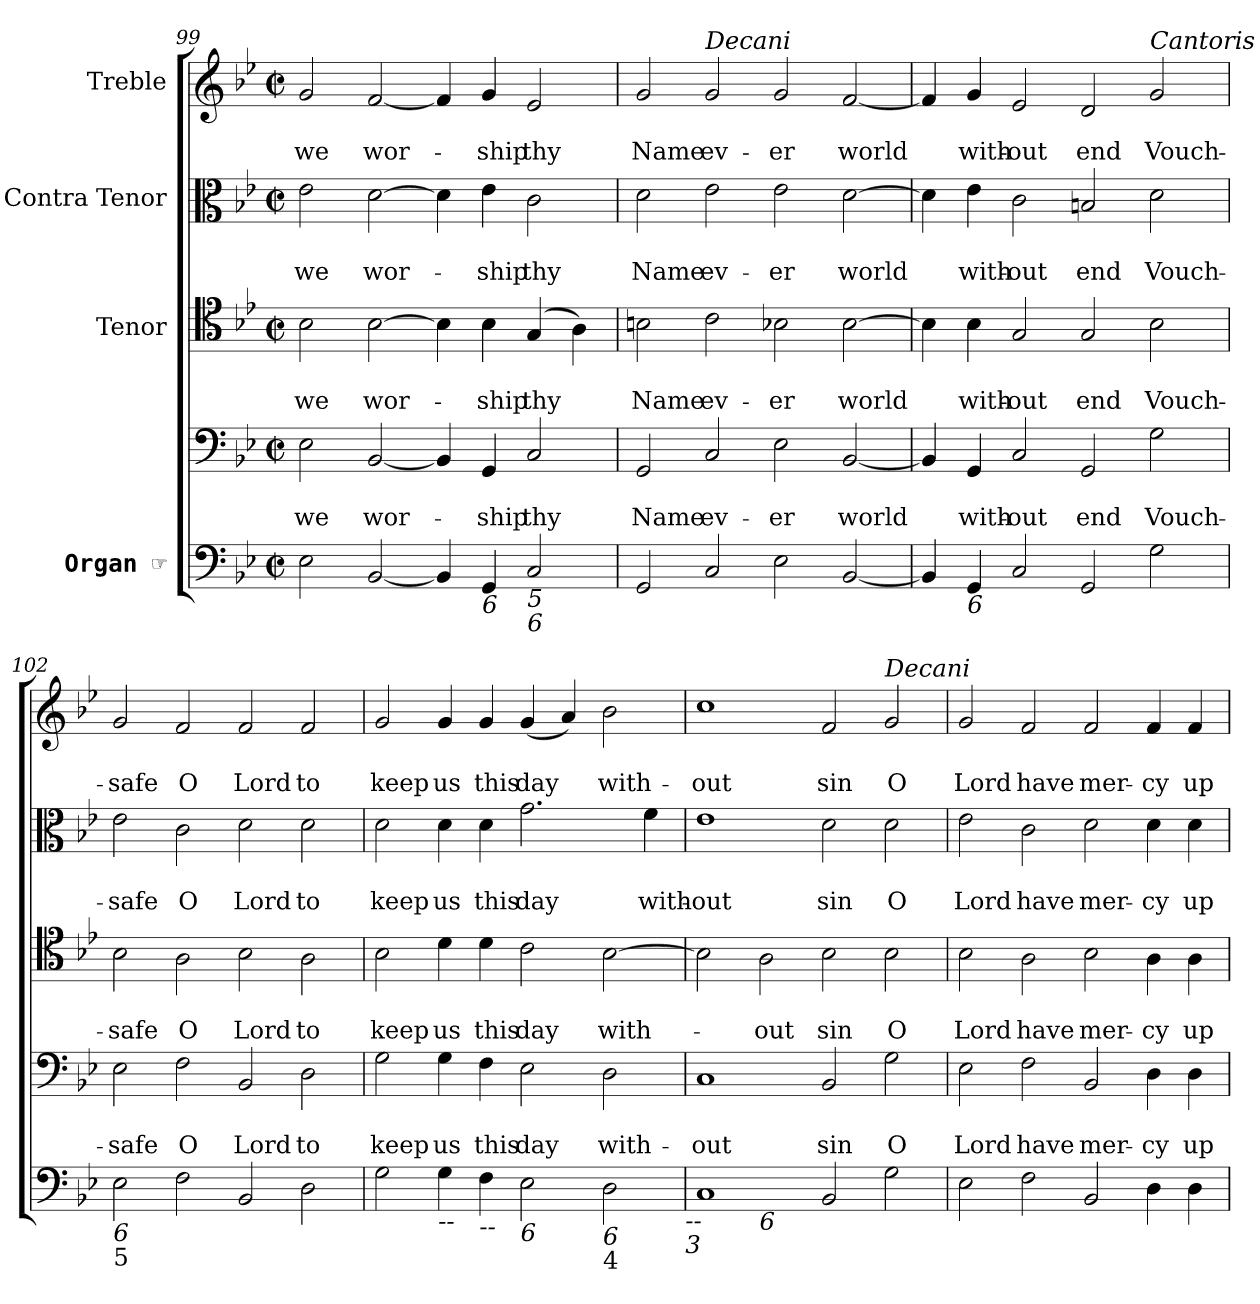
**kern	**kern	**text	**text	**kern	**text	**text	**kern	**text	**text	**kern	**text	**text
*part5	*part4	*part4	*part4	*part3	*part3	*part3	*part2	*part2	*part2	*part1	*part1	*part1
*staff5	*staff4	*staff4	*staff4	*staff3	*staff3	*staff3	*staff2	*staff2	*staff2	*staff1	*staff1	*staff1
*I"Organ     ☞	*	*	*	*I"Tenor	*	*	*I"Contra  Tenor	*	*	*I"Treble	*	*
*clefF4	*clefF4	*	*	*clefC4	*	*	*clefC3	*	*	*clefG2	*	*
*k[b-e-]	*k[b-e-]	*	*	*k[b-e-]	*	*	*k[b-e-]	*	*	*k[b-e-]	*	*
*g:	*g:	*	*	*g:	*	*	*g:	*	*	*g:	*	*
*M2/2	*M2/2	*	*	*M2/2	*	*	*M2/2	*	*	*M2/2	*	*
*met(c|)	*met(c|)	*	*	*met(c|)	*	*	*met(c|)	*	*	*met(c|)	*	*
=99	=99	=99	=99	=99	=99	=99	=99	=99	=99	=99	=99	=99
!	!	!	!LO:LY:b	!	!	!LO:LY:b	!	!	!LO:LY:b	!	!	!LO:LY:b
2E-\	2E-\	.	we	2B-\	.	we	2e-\	.	we	2g/	.	we
!	!	!	!LO:LY:b	!	!	!LO:LY:b	!	!	!LO:LY:b	!	!	!LO:LY:b
[2BB-/	[2BB-/	.	wor-	[2B-\	.	wor-	[2d\	.	wor-	[2f/	.	wor-
4BB-/]	4BB-/]	.	.	4B-\]	.	.	4d\]	.	.	4f/]	.	.
!LO:TX:b:i:t=6	!	!	!	!	!	!	!	!	!	!	!	!
!	!	!	!LO:LY:b	!	!	!LO:LY:b	!	!	!LO:LY:b	!	!	!LO:LY:b
4GG/	4GG/	.	-ship	4B-\	.	-ship	4e-\	.	-ship	4g/	.	-ship
!LO:TX:b:i:t=5	!	!	!	!	!	!	!	!	!	!	!	!
!LO:TX:b:i:t=6	!	!	!	!	!	!	!	!	!	!	!	!
!	!	!	!LO:LY:b	!	!	!LO:LY:b	!	!	!LO:LY:b	!	!	!LO:LY:b
2C/	2C/	.	thy	(4G/	.	thy	2c\	.	thy	2e-/	.	thy
.	.	.	.	4A\)	.	.	.	.	.	.	.	.
!!LO:PB:g=z
=100	=100	=100	=100	=100	=100	=100	=100	=100	=100	=100	=100	=100
!	!	!	!LO:LY:b	!	!	!LO:LY:b	!	!	!LO:LY:b	!	!	!LO:LY:b
2GG/	2GG/	.	Name	2Bn\	.	Name	2d\	.	Name	2g/	.	Name
!	!	!	!	!	!	!	!	!	!	!LO:TX:a:i:t=Decani	!	!
!	!	!	!LO:LY:b	!	!	!LO:LY:b	!	!	!LO:LY:b	!	!	!LO:LY:b
2C/	2C/	.	ev-	2c\	.	ev-	2e-\	.	ev-	2g/	.	ev-
!	!	!	!LO:LY:b	!	!	!LO:LY:b	!	!	!LO:LY:b	!	!	!LO:LY:b
2E-\	2E-\	.	-er	2B-X\	.	-er	2e-\	.	-er	2g/	.	-er
!	!	!	!LO:LY:b	!	!	!LO:LY:b	!	!	!LO:LY:b	!	!	!LO:LY:b
[2BB-/	[2BB-/	.	world	[2B-\	.	world	[2d\	.	world	[2f/	.	world
=101	=101	=101	=101	=101	=101	=101	=101	=101	=101	=101	=101	=101
4BB-/]	4BB-/]	.	.	4B-\]	.	.	4d\]	.	.	4f/]	.	.
!LO:TX:b:i:t=6	!	!	!	!	!	!	!	!	!	!	!	!
!	!	!	!LO:LY:b	!	!	!LO:LY:b	!	!	!LO:LY:b	!	!	!LO:LY:b
4GG/	4GG/	.	with-	4B-\	.	with-	4e-\	.	with-	4g/	.	with-
!	!	!	!LO:LY:b	!	!	!LO:LY:b	!	!	!LO:LY:b	!	!	!LO:LY:b
2C/	2C/	.	-out	2G/	.	-out	2c\	.	-out	2e-/	.	-out
!	!	!	!LO:LY:b	!	!	!LO:LY:b	!	!	!LO:LY:b	!	!	!LO:LY:b
2GG/	2GG/	.	end	2G/	.	end	2Bn/	.	end	2d/	.	end
!	!	!	!	!	!	!	!	!	!	!LO:TX:a:i:t=Cantoris	!	!
!	!	!	!LO:LY:b	!	!	!LO:LY:b	!	!	!LO:LY:b	!	!	!LO:LY:b
2G\	2G\	.	Vouch-	2B-\	.	Vouch-	2d\	.	Vouch-	2g/	.	Vouch-
=102	=102	=102	=102	=102	=102	=102	=102	=102	=102	=102	=102	=102
!LO:TX:b:i:t=6	!	!	!	!	!	!	!	!	!	!	!	!
!LO:TX:b:t=5	!	!	!	!	!	!	!	!	!	!	!	!
!	!	!	!LO:LY:b	!	!	!LO:LY:b	!	!	!LO:LY:b	!	!	!LO:LY:b
2E-\	2E-\	.	-safe	2B-\	.	-safe	2e-\	.	-safe	2g/	.	-safe
!	!	!	!LO:LY:b	!	!	!LO:LY:b	!	!	!LO:LY:b	!	!	!LO:LY:b
2F\	2F\	.	O	2A\	.	O	2c\	.	O	2f/	.	O
!	!	!	!LO:LY:b	!	!	!LO:LY:b	!	!	!LO:LY:b	!	!	!LO:LY:b
2BB-/	2BB-/	.	Lord	2B-\	.	Lord	2d\	.	Lord	2f/	.	Lord
!	!	!	!LO:LY:b	!	!	!LO:LY:b	!	!	!LO:LY:b	!	!	!LO:LY:b
2D\	2D\	.	to	2A\	.	to	2d\	.	to	2f/	.	to
!!LO:LB:g=z
=103	=103	=103	=103	=103	=103	=103	=103	=103	=103	=103	=103	=103
!	!	!	!LO:LY:b	!	!	!LO:LY:b	!	!	!LO:LY:b	!	!	!LO:LY:b
2G\	2G\	.	keep	2B-\	.	keep	2d\	.	keep	2g/	.	keep
!LO:TX:b:i:t=--	!	!	!	!	!	!	!	!	!	!	!	!
!	!	!	!LO:LY:b	!	!	!LO:LY:b	!	!	!LO:LY:b	!	!	!LO:LY:b
4G\	4G\	.	us	4d\	.	us	4d\	.	us	4g/	.	us
!LO:TX:b:i:t=--	!	!	!	!	!	!	!	!	!	!	!	!
!	!	!	!LO:LY:b	!	!	!LO:LY:b	!	!	!LO:LY:b	!	!	!LO:LY:b
4F\	4F\	.	this	4d\	.	this	4d\	.	this	4g/	.	this
!LO:TX:b:i:t=6	!	!	!	!	!	!	!	!	!	!	!	!
!	!	!	!LO:LY:b	!	!	!LO:LY:b	!	!	!LO:LY:b	!	!	!LO:LY:b
2E-\	2E-\	.	day	2c\	.	day	2.g\	.	day	(<4g/	.	day
.	.	.	.	.	.	.	.	.	.	4a/)	.	.
!LO:TX:b:i:t=6	!	!	!	!	!	!	!	!	!	!	!	!
!LO:TX:b:t=4	!	!	!	!	!	!	!	!	!	!	!	!
!	!	!	!LO:LY:b	!	!	!LO:LY:b	!	!	!	!	!	!LO:LY:b
2D\	2D\	.	with-	[2B-\	.	with-	.	.	.	2b-\	.	with-
!	!	!	!	!	!	!	!	!	!LO:LY:b	!	!	!
.	.	.	.	.	.	.	4f\	.	with-	.	.	.
!LO:TX:b:i:t=--	!	!	!	!	!	!	!	!	!	!	!	!
!LO:TX:b:i:t=3	!	!	!	!	!	!	!	!	!	!	!	!
=104	=104	=104	=104	=104	=104	=104	=104	=104	=104	=104	=104	=104
!LO:TX:b:i:t=7	!	!	!	!	!	!	!	!	!	!	!	!
!	!	!	!LO:LY:b	!	!	!	!	!	!LO:LY:b	!	!	!LO:LY:b
*^	*	*	*	*	*	*	*	*	*	*	*	*
1C	2ryy	1C	.	-out	2B-\]	.	.	1e-	.	-out	1cc	.	-out
!	!LO:TX:b:i:t=6	!	!	!	!	!	!	!	!	!	!	!	!
!	!	!	!	!	!	!	!LO:LY:b	!	!	!	!	!	!
.	1.ryy	.	.	.	2A\	.	-out	.	.	.	.	.	.
!	!	!	!	!LO:LY:b	!	!	!LO:LY:b	!	!	!LO:LY:b	!	!	!LO:LY:b
2BB-/	.	2BB-/	.	sin	2B-\	.	sin	2d\	.	sin	2f/	.	sin
!	!	!	!	!	!	!	!	!	!	!	!LO:TX:a:i:t=Decani	!	!
!	!	!	!	!LO:LY:b	!	!	!LO:LY:b	!	!	!LO:LY:b	!	!	!LO:LY:b
2G\	.	2G\	.	O	2B-\	.	O	2d\	.	O	2g/	.	O
=105	=105	=105	=105	=105	=105	=105	=105	=105	=105	=105	=105	=105	=105
!LO:TX:b:i:t=6	!	!	!	!	!	!	!	!	!	!	!	!	!
!LO:TX:b:t=5	!	!	!	!	!	!	!	!	!	!	!	!	!
!	!	!	!	!LO:LY:b	!	!	!LO:LY:b	!	!	!LO:LY:b	!	!	!LO:LY:b
*v	*v	*	*	*	*	*	*	*	*	*	*	*	*
2E-\	2E-\	.	Lord	2B-\	.	Lord	2e-\	.	Lord	2g/	.	Lord
!	!	!	!LO:LY:b	!	!	!LO:LY:b	!	!	!LO:LY:b	!	!	!LO:LY:b
2F\	2F\	.	have	2A\	.	have	2c\	.	have	2f/	.	have
!	!	!	!LO:LY:b	!	!	!LO:LY:b	!	!	!LO:LY:b	!	!	!LO:LY:b
2BB-/	2BB-/	.	mer-	2B-\	.	mer-	2d\	.	mer-	2f/	.	mer-
!	!	!	!LO:LY:b	!	!	!LO:LY:b	!	!	!LO:LY:b	!	!	!LO:LY:b
4D\	4D\	.	-cy	4A\	.	-cy	4d\	.	-cy	4f/	.	-cy
!	!	!	!LO:LY:b	!	!	!LO:LY:b	!	!	!LO:LY:b	!	!	!LO:LY:b
4D\	4D\	.	up-	4A\	.	up-	4d\	.	up-	4f/	.	up-
=	=	=	=	=	=	=	=	=	=	=	=	=
*-	*-	*-	*-	*-	*-	*-	*-	*-	*-	*-	*-	*-
